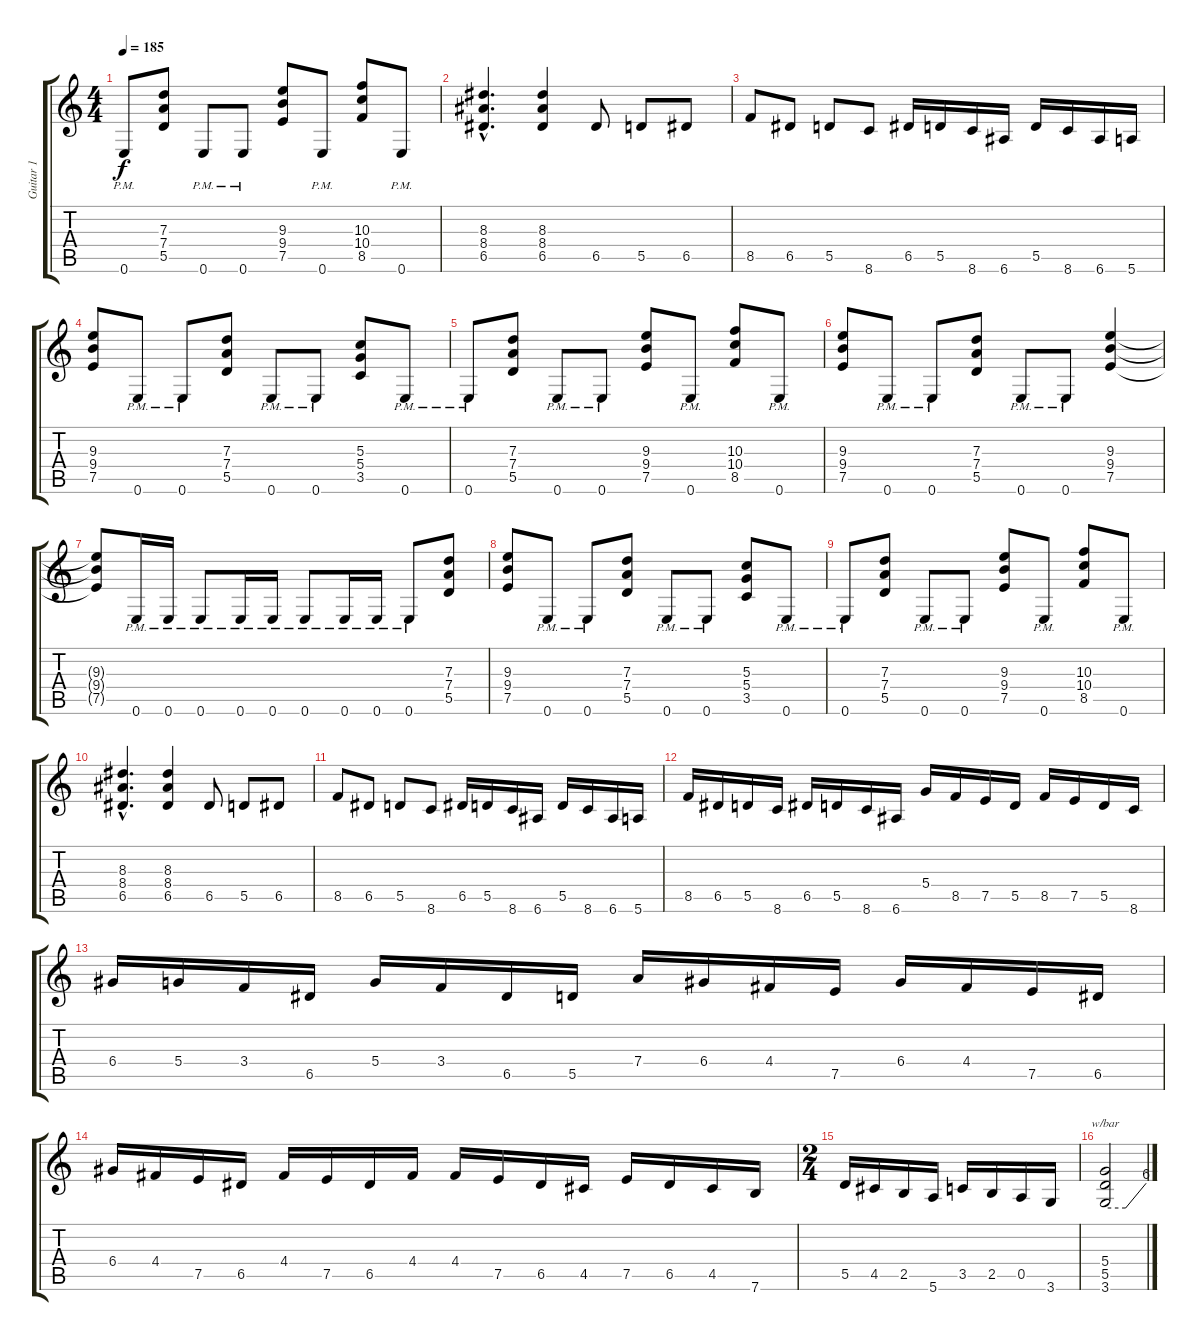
\track ("Guitar 1" "Guitar 1") {instrument overdrivenguitar}
\staff {score tabs}
\tuning (E4 B3 G3 D3 A2 E2) {hide}
\ts (4 4)
\tempo 185
\clef g2
\ks c
0.6{pm}.8{dy f} (7.3 7.4 5.5).8 0.6{pm}.8 0.6{pm}.8 (9.3 9.4 7.5).8 0.6{pm}.8 (10.3 10.4 8.5).8 0.6{pm}.8 |
(8.3{hac} 8.4{hac} 6.5{hac}).4{d} (8.3 8.4 6.5).4 6.5.8 5.5.8 6.5.8 |
8.5.8 6.5.8 5.5.8 8.6.8 6.5.16 5.5.16 8.6.16 6.6.16 5.5.16 8.6.16 6.6.16 5.6.16 |
(9.3 9.4 7.5).8 0.6{pm}.8 0.6{pm}.8 (7.3 7.4 5.5).8 0.6{pm}.8 0.6{pm}.8 (5.3 5.4 3.5).8 0.6{pm}.8 |
0.6{pm}.8 (7.3 7.4 5.5).8 0.6{pm}.8 0.6{pm}.8 (9.3 9.4 7.5).8 0.6{pm}.8 (10.3 10.4 8.5).8 0.6{pm}.8 |
(9.3 9.4 7.5).8 0.6{pm}.8 0.6{pm}.8 (7.3 7.4 5.5).8 0.6{pm}.8 0.6{pm}.8 (9.3 9.4 7.5).4 |
(9.3{t} 9.4{t} 7.5{t}).8 0.6{pm}.16 0.6{pm}.16 0.6{pm}.8 0.6{pm}.16 0.6{pm}.16 0.6{pm}.8 0.6{pm}.16 0.6{pm}.16 0.6{pm}.8 (7.3 7.4 5.5).8 |
(9.3 9.4 7.5).8 0.6{pm}.8 0.6{pm}.8 (7.3 7.4 5.5).8 0.6{pm}.8 0.6{pm}.8 (5.3 5.4 3.5).8 0.6{pm}.8 |
0.6{pm}.8 (7.3 7.4 5.5).8 0.6{pm}.8 0.6{pm}.8 (9.3 9.4 7.5).8 0.6{pm}.8 (10.3 10.4 8.5).8 0.6{pm}.8 |
(8.3{hac} 8.4{hac} 6.5{hac}).4{d} (8.3 8.4 6.5).4 6.5.8 5.5.8 6.5.8 |
8.5.8 6.5.8 5.5.8 8.6.8 6.5.16 5.5.16 8.6.16 6.6.16 5.5.16 8.6.16 6.6.16 5.6.16 |
8.5.16 6.5.16 5.5.16 8.6.16 6.5.16 5.5.16 8.6.16 6.6.16 5.4.16 8.5.16 7.5.16 5.5.16 8.5.16 7.5.16 5.5.16 8.6.16 |
6.4.16 5.4.16 3.4.16 6.5.16 5.4.16 3.4.16 6.5.16 5.5.16 7.4.16 6.4.16 4.4.16 7.5.16 6.4.16 4.4.16 7.5.16 6.5.16 |
6.4.16 4.4.16 7.5.16 6.5.16 4.4.16 7.5.16 6.5.16 4.4.16 4.4.16 7.5.16 6.5.16 4.5.16 7.5.16 6.5.16 4.5.16 7.6.16 |
\ts (2 4)
5.5.16 4.5.16 2.5.16 5.6.16 3.5.16 2.5.16 0.5.16 3.6.16 |
(5.4 5.5 3.6).2{tbe (custom default 0 0 30 0 60 24)}
